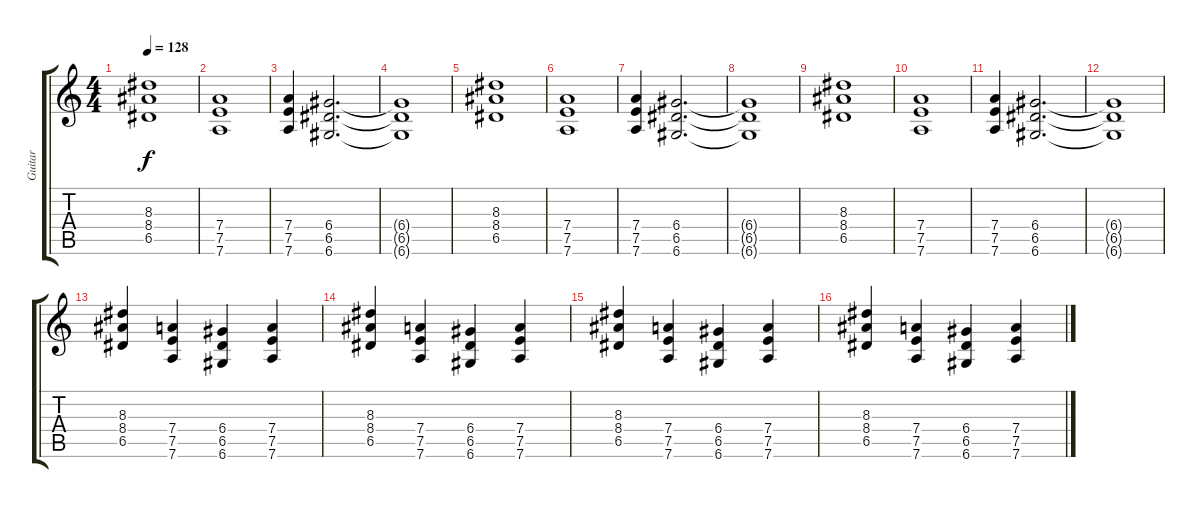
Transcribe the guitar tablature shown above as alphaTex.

\track ("Guitar" "Guitar") {instrument electricguitarclean}
\staff {score tabs}
\tuning (E4 B3 G3 D3 A2 D2) {hide}
\ts (4 4)
\tempo 128
\clef g2
\ks c
(8.3 8.4 6.5).1{dy f instrument overdrivenguitar} |
(7.4 7.5 7.6).1 |
(7.4 7.5 7.6).4 (6.4 6.5 6.6).2{d} |
(6.4{t} 6.5{t} 6.6{t}).1 |
(8.3 8.4 6.5).1 |
(7.4 7.5 7.6).1 |
(7.4 7.5 7.6).4 (6.4 6.5 6.6).2{d} |
(6.4{t} 6.5{t} 6.6{t}).1 |
(8.3 8.4 6.5).1 |
(7.4 7.5 7.6).1 |
(7.4 7.5 7.6).4 (6.4 6.5 6.6).2{d} |
(6.4{t} 6.5{t} 6.6{t}).1 |
(8.3 8.4 6.5).4 (7.4 7.5 7.6).4 (6.4 6.5 6.6).4 (7.4 7.5 7.6).4 |
(8.3 8.4 6.5).4 (7.4 7.5 7.6).4 (6.4 6.5 6.6).4 (7.4 7.5 7.6).4 |
(8.3 8.4 6.5).4 (7.4 7.5 7.6).4 (6.4 6.5 6.6).4 (7.4 7.5 7.6).4 |
(8.3 8.4 6.5).4 (7.4 7.5 7.6).4 (6.4 6.5 6.6).4 (7.4 7.5 7.6).4
